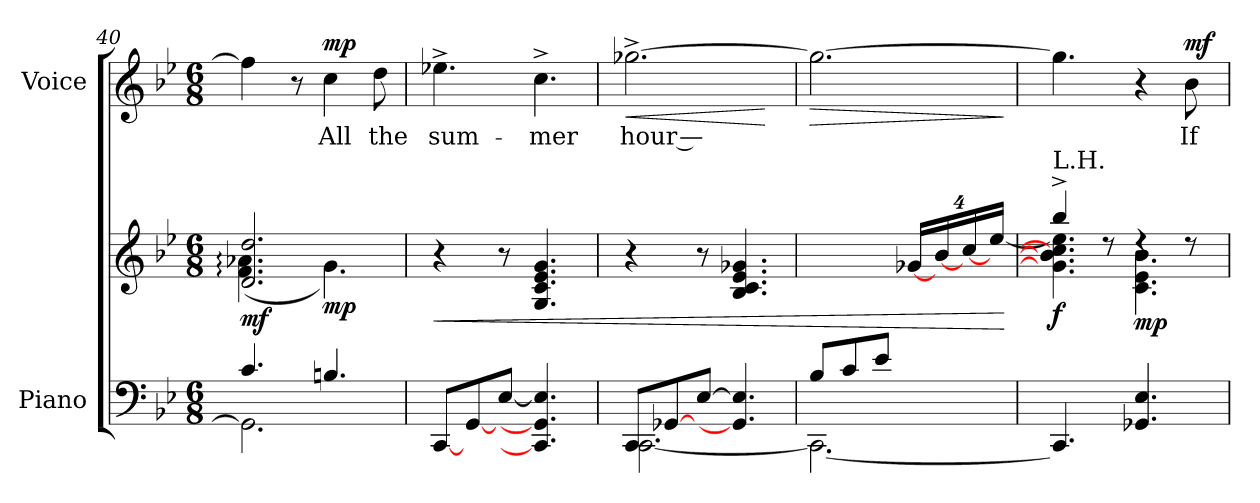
**kern	**kern	**dynam	**kern	**text	**dynam
*part2	*part2	*part2	*part1	*part1	*part1
*staff3	*staff2	*staff2/3	*staff1	*staff1	*staff1
*I"Piano	*	*	*I"Voice	*	*
*I'Pno	*	*	*	*	*
*clefF4	*clefG2	*	*clefG2	*	*
*k[b-e-]	*k[b-e-]	*	*k[b-e-]	*	*
*M6/8	*M6/8	*	*M6/8	*	*
=40	=40	=40	=40	=40	=40
*^	*^	*	*	*	*
!	!	!	!	!LO:DY:b	!	!	!
4.c/	2.GG\]	2.d/ 2.dd/	(>4.f\: 4.a-X\:	mf	4ff\]	.	.
.	.	.	.	.	8r	.	.
!	!	!	!	!LO:DY:b	!	!LO:LY:b	!LO:DY:a
4.Bn/	.	.	4.g\)	mp	4cc\	All	mp
!	!	!	!	!	!	!LO:LY:b	!
.	.	.	.	.	8dd\	the	.
*v	*v	*	*	*	*	*	*
*	*v	*v	*	*	*	*
!!LO:LB:g=z
=41	=41	=41	=41	=41	=41
!	!	!LO:HP:b	!	!LO:LY:b	!
[8CC/L	4r	<	4.ee-X^\	sum-	.
[8GG/	.	.	.	.	.
[8E-/J	8r	.	.	.	.
!	!	!	!	!LO:LY:b	!
4.CC/] 4.GG/] 4.E-/]	4.G/ 4.c/ 4.e-/ 4.g/	.	4.cc^\	-mer	.
=42	=42	=42	=42	=42	=42
*^	*	*	*	*	*
!	!	!	!	!	!LO:LY:b	!LO:HP:b
8CC/L	[2.CC\	4r	.	[2.gg-X^\	hour —	<
[8GG-X/	.	.	.	.	.	.
[8E-/J	.	8r	.	.	.	.
4.GG-/] 4.E-/]	.	4.B-/ 4.c/ 4.e-/ 4.g-X/	.	.	.	.
*v	*v	*	*	*	*	*
.	.	.	.	.	[
=43	=43	=43	=43	=43	=43
*^	*	*	*	*	*
!	!	!	!	!	!	!LO:HP:b
(>8B-/L	2.CC\_	4.ryy	.	2.gg-\_	.	>
8c/	.	.	.	.	.	.
8e-/J	.	.	.	.	.	.
*	*	*Xbrackettup	*	*	*	*
4.ryy	.	[32%3g-X/LL	.	.	.	.
.	.	[32%3b-/	.	.	.	.
.	.	[32%3cc/	.	.	.	.
.	.	[32%3ee-/JJ	.	.	.	.
*v	*v	*	*	*	*	*
.	.	[	.	.	]
=44	=44	=44	=44	=44	=44
*	*^	*	*	*	*
!	!LO:TX:a:t=L.H.	!	!	!	!	!
!	!	!	!LO:DY:b	!	!	!
4.CC/]	4bb-^/)	4.g-\] 4.b-\] 4.cc\] 4.ee-\]	f	4.gg-\]	.	.
.	8rdd	.	.	.	.	.
!	!	!	!LO:DY:b	!	!	!
4.GG-X/ 4.E-/	4rdd	4.c\ 4.e-\ 4.b-\	mp	4r	.	.
!	!	!	!	!	!LO:LY:b	!LO:DY:a
.	8rdd	.	.	8b-\	If	mf
*	*v	*v	*	*	*	*
=	=	=	=	=	=
*-	*-	*-	*-	*-	*-
